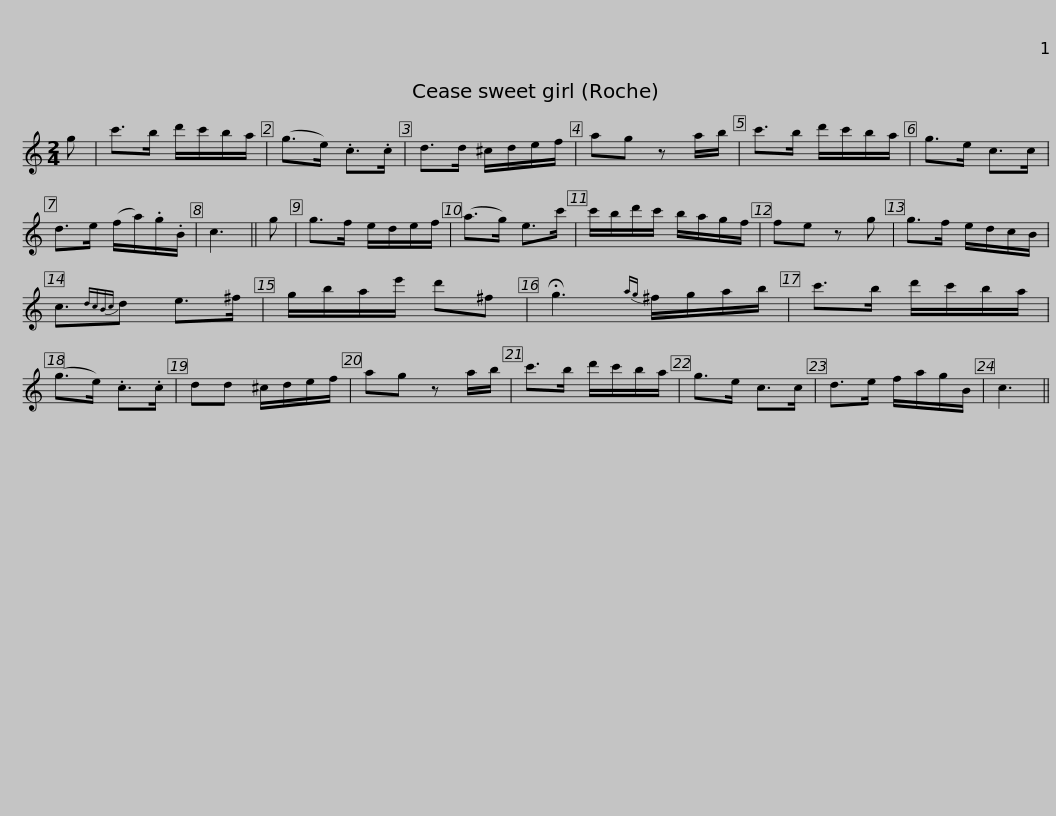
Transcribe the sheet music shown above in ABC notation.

X:1
L:1/8
M:2/4
I:linebreak $
K:C
V:1 treble
V:1
 g | c'>b d'/c'/b/a/ | (g>e) .c>.c | d>d ^c/d/e/f/ | ag z a/b/ | %5
 c'>b d'/c'/b/a/ | g>e c>c | d>e (f/a/).g/.B/ |$ c3 || g | %10
 g>f e/d/e/f/ | (a>g) e>c' | c'/b/d'/c'/ b/a/g/f/ | fe z g | g>f e/d/c/B/ | %15
 c3/2{dcBc}d e>^f |$ g/b/a/e'/ d'^f | !fermata!g3{ag} ^f/g/a/b/ | c'>b d'/c'/b/a/ | (g>e) .c>.c | %20
 dd ^c/d/e/f/ | ag z a/b/ |$ c'>b d'/c'/b/a/ | g>e c>c | d>e f/a/g/B/ | %25
 c3 || %26
